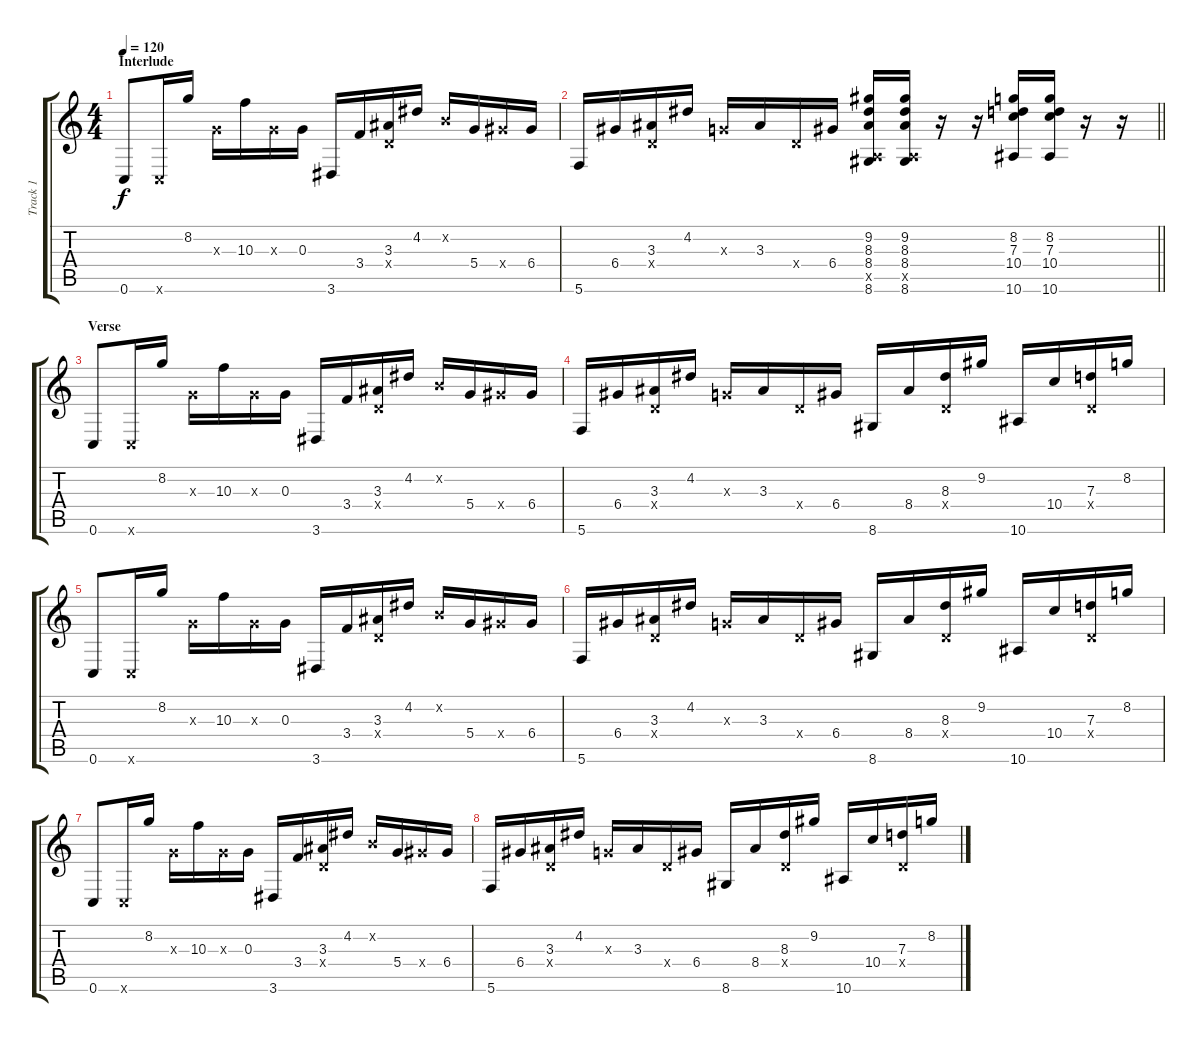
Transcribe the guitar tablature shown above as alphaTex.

\track ("Track 1" "Track 1") {instrument acousticguitarsteel}
\staff {score tabs}
\tuning (E4 B3 G3 D3 A2 C2) {hide}
\ts (4 4)
\section ("" "Interlude")
\tempo 120
\clef g2
\ks c
0.6.8{dy f} 0.6{x}.16 8.2.16 0.3{x}.16 10.3.16 0.3{x}.16 0.3.16 3.6.16 3.4.16 (3.3 0.4{x}).16 4.2.16 0.2{x}.16 5.4.16 6.4{x}.16 6.4.16 |
\barLineRight lightlight
5.6.16 6.4.16 (3.3 0.4{x}).16 4.2.16 0.3{x}.16 3.3.16 0.4{x}.16 6.4.16 (9.2 8.3 8.4 0.5{x} 8.6).16 (9.2 8.3 8.4 0.5{x} 8.6).16 r.16 r.16 (8.2 7.3 10.4 10.6).16 (8.2 7.3 10.4 10.6).16 r.16 r.16 |
\section ("" "Verse")
0.6.8 0.6{x}.16 8.2.16 0.3{x}.16 10.3.16 0.3{x}.16 0.3.16 3.6.16 3.4.16 (3.3 0.4{x}).16 4.2.16 0.2{x}.16 5.4.16 6.4{x}.16 6.4.16 |
5.6.16 6.4.16 (3.3 0.4{x}).16 4.2.16 0.3{x}.16 3.3.16 0.4{x}.16 6.4.16 8.6.16 8.4.16 (8.3 0.4{x}).16 9.2.16 10.6.16 10.4.16 (7.3 0.4{x}).16 8.2.16 |
0.6.8 0.6{x}.16 8.2.16 0.3{x}.16 10.3.16 0.3{x}.16 0.3.16 3.6.16 3.4.16 (3.3 0.4{x}).16 4.2.16 0.2{x}.16 5.4.16 6.4{x}.16 6.4.16 |
5.6.16 6.4.16 (3.3 0.4{x}).16 4.2.16 0.3{x}.16 3.3.16 0.4{x}.16 6.4.16 8.6.16 8.4.16 (8.3 0.4{x}).16 9.2.16 10.6.16 10.4.16 (7.3 0.4{x}).16 8.2.16 |
0.6.8 0.6{x}.16 8.2.16 0.3{x}.16 10.3.16 0.3{x}.16 0.3.16 3.6.16 3.4.16 (3.3 0.4{x}).16 4.2.16 0.2{x}.16 5.4.16 6.4{x}.16 6.4.16 |
5.6.16 6.4.16 (3.3 0.4{x}).16 4.2.16 0.3{x}.16 3.3.16 0.4{x}.16 6.4.16 8.6.16 8.4.16 (8.3 0.4{x}).16 9.2.16 10.6.16 10.4.16 (7.3 0.4{x}).16 8.2.16
